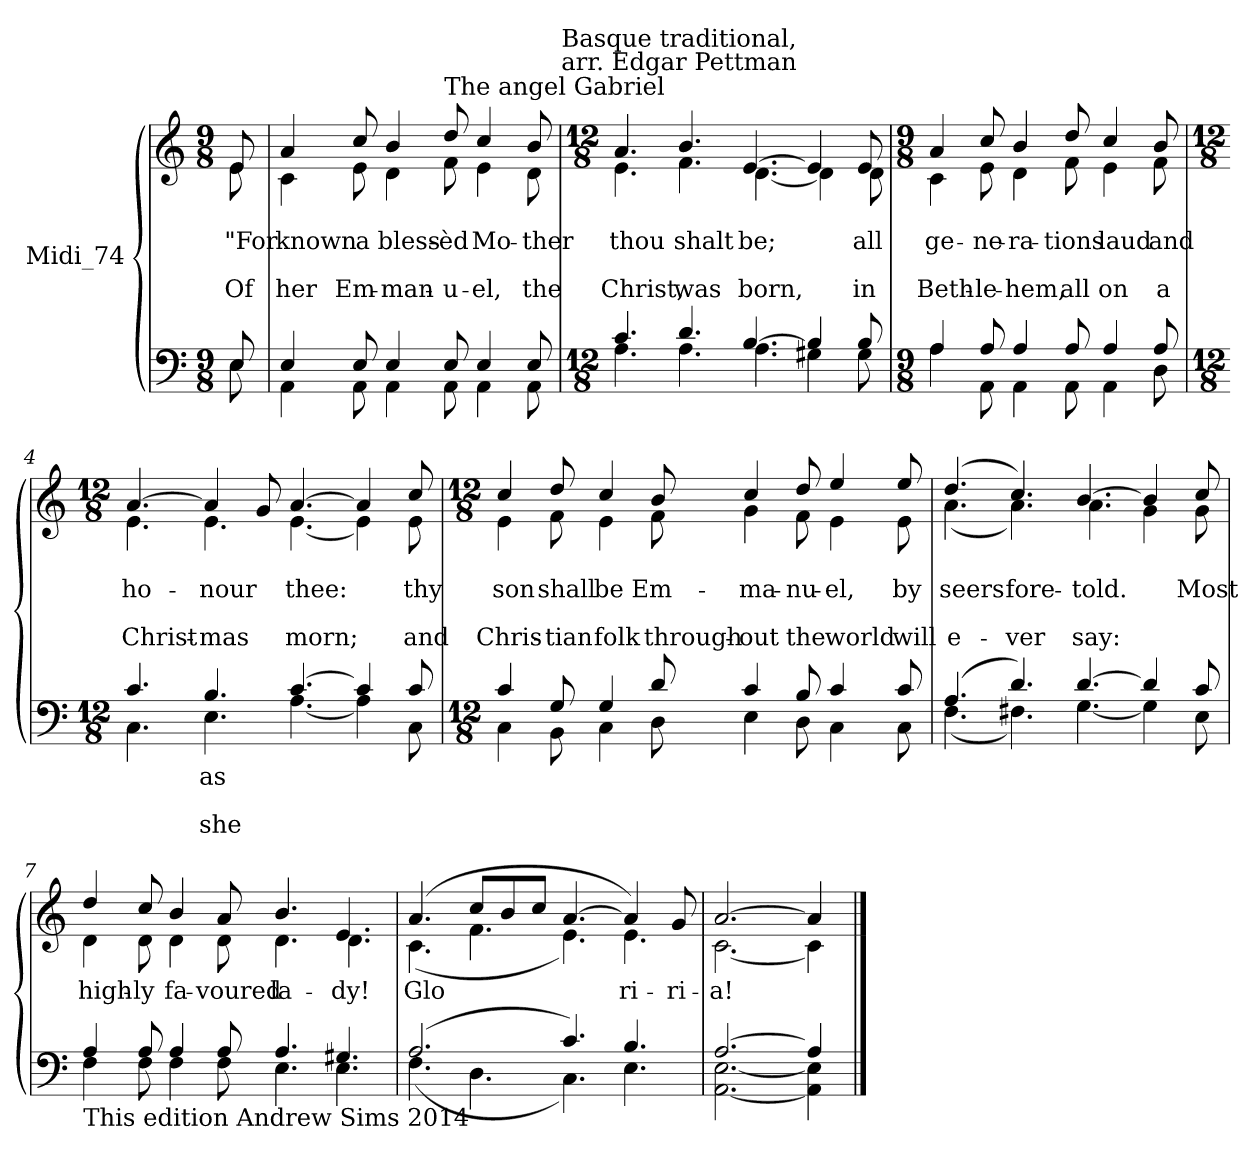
**kern	**text	**text	**text	**kern	**text	**text	**text	**text
*part2	*part2	*part2	*part2	*part1	*part1	*part1	*part1	*part1
*staff2	*staff2	*staff2	*staff2	*staff1	*staff1	*staff1	*staff1	*staff1
*I"Midi_74	*	*	*	*I"Midi_74	*	*	*	*
*clefF4	*	*	*	*clefG2	*	*	*	*
*k[]	*	*	*	*k[]	*	*	*	*
*C:	*	*	*	*C:	*	*	*	*
*M9/8	*	*	*	*M9/8	*	*	*	*
=	=	=	=	=	=	=	=	=
*^	*	*	*	*	*	*	*	*
!	!	!	!	!	!LO:TX:a:t=Sabine Baring-Gould	!	!	!	!
!	!	!	!	!	!	!LO:LY:b	!	!LO:LY:b	!
*	*	*	*	*	*^	*	*	*	*
!	!	!	!	!	!	!	!	!LO:LY:b	!	!LO:LY:b
8E/	8E\	.	.	.	8e/	8e\	.	"For	.	Of
=1	=1	=1	=1	=1	=1	=1	=1	=1	=1	=1
!	!	!	!	!	!	!	!LO:LY:b	!	!LO:LY:b	!
!	!	!	!	!	!	!	!	!LO:LY:b	!	!LO:LY:b
4E/	4AA\	.	.	.	4a/	4c\	.	known	.	her
!	!	!	!	!	!	!	!LO:LY:b	!	!LO:LY:b	!
!	!	!	!	!	!	!	!	!LO:LY:b	!	!LO:LY:b
8E/	8AA\	.	.	.	8cc/	8e\	.	a	.	Em-
!	!	!	!	!	!	!	!LO:LY:b	!	!LO:LY:b	!
!	!	!	!	!	!	!	!	!LO:LY:b	!	!LO:LY:b
4E/	4AA\	.	.	.	4b/	4d\	.	-bless-	.	-man-
!	!	!	!	!	!LO:TX:a:t=The angel Gabriel	!	!	!	!	!
!	!	!	!	!	!	!	!LO:LY:b	!	!LO:LY:b	!
!	!	!	!	!	!	!	!	!LO:LY:b	!	!LO:LY:b
8E/	8AA\	.	.	.	8dd/	8f\	.	-èd	.	u-
!	!	!	!	!	!	!	!LO:LY:b	!	!LO:LY:b	!
!	!	!	!	!	!	!	!	!LO:LY:b	!	!LO:LY:b
4E/	4AA\	.	.	.	4cc/	4e\	.	-Mo-	.	-el,
!	!	!	!	!	!	!	!LO:LY:b	!	!LO:LY:b	!
!	!	!	!	!	!	!	!	!LO:LY:b	!	!LO:LY:b
8E/	8AA\	.	.	.	8b/	8d\	.	ther	.	the
=2	=2	=2	=2	=2	=2	=2	=2	=2	=2	=2
*M12/8	*	*	*	*	*M12/8	*	*	*	*	*
!	!	!	!	!	!	!	!LO:LY:b	!	!LO:LY:b	!
!	!	!	!	!	!	!	!	!LO:LY:b	!	!LO:LY:b
4.c/	4.A\	.	.	.	4.a/	4.e\	.	thou	.	Christ,
!	!	!	!	!	!LO:TX:a:cj:t=Basque traditional,\narr. Edgar Pettman	!	!	!	!	!
!	!	!	!	!	!	!	!LO:LY:b	!	!LO:LY:b	!
!	!	!	!	!	!	!	!	!LO:LY:b	!	!LO:LY:b
4.d/	4.A\	.	.	.	4.b/	4.f\	.	shalt	.	was
!	!	!	!	!	!	!	!LO:LY:b	!	!LO:LY:b	!
!	!	!	!	!	!	!	!	!LO:LY:b	!	!LO:LY:b
[4.B/	4.A\	.	.	.	[4.e/	[4.d\	.	be;	.	born,
4B/]	4G#X\	.	.	.	4e/]	4d\]	.	.	.	.
!	!	!	!	!	!	!	!LO:LY:b	!	!LO:LY:b	!
!	!	!	!	!	!	!	!	!LO:LY:b	!	!LO:LY:b
8B/	8G#\	.	.	.	8e/	8d\	.	all	.	in
!!LO:LB:g=z	!!
=3	=3	=3	=3	=3	=3	=3	=3	=3	=3	=3
*M9/8	*	*	*	*	*M9/8	*	*	*	*	*
!	!	!	!	!	!	!	!LO:LY:b	!	!LO:LY:b	!
!	!	!	!	!	!	!	!	!LO:LY:b	!	!LO:LY:b
4A/	4A\	.	.	.	4a/	4c\	.	ge-	.	-Beth-
!	!	!	!	!	!	!	!LO:LY:b	!	!LO:LY:b	!
!	!	!	!	!	!	!	!	!LO:LY:b	!	!LO:LY:b
8A/	8AA\	.	.	.	8cc/	8e\	.	-ne-	.	-le-
!	!	!	!	!	!	!	!LO:LY:b	!	!LO:LY:b	!
!	!	!	!	!	!	!	!	!LO:LY:b	!	!LO:LY:b
4A/	4AA\	.	.	.	4b/	4d\	.	-ra-	.	-hem,
!	!	!	!	!	!	!	!LO:LY:b	!	!LO:LY:b	!
!	!	!	!	!	!	!	!	!LO:LY:b	!	!LO:LY:b
8A/	8AA\	.	.	.	8dd/	8f\	.	tions	.	all
!	!	!	!	!	!	!	!LO:LY:b	!	!LO:LY:b	!
!	!	!	!	!	!	!	!	!LO:LY:b	!	!LO:LY:b
4A/	4AA\	.	.	.	4cc/	4e\	.	laud	.	on
!	!	!	!	!	!	!	!LO:LY:b	!	!LO:LY:b	!
!	!	!	!	!	!	!	!	!LO:LY:b	!	!LO:LY:b
8A/	8D\	.	.	.	8b/	8f\	.	and	.	a
=4	=4	=4	=4	=4	=4	=4	=4	=4	=4	=4
*M12/8	*	*	*	*	*M12/8	*	*	*	*	*
!	!	!	!	!	!	!	!LO:LY:b	!	!LO:LY:b	!
!	!	!	!	!	!	!	!	!LO:LY:b	!	!LO:LY:b
4.c/	4.C\	.	.	.	[4.a/	4.e\	.	ho-	.	-Christ-
!	!	!LO:LY:a	!	!LO:LY:a	!	!	!	!LO:LY:b	!	!LO:LY:b
4.B/	4.E\	as	.	she	4a/]	4.e\	.	-nour	.	mas
.	.	.	.	.	8g/	.	.	.	.	.
!	!	!	!	!	!	!	!LO:LY:b	!	!LO:LY:b	!
!	!	!	!	!	!	!	!	!LO:LY:b	!	!LO:LY:b
[4.c/	[4.A\	.	.	.	[4.a/	[4.e\	.	thee:	.	morn;
4c/]	4A\]	.	.	.	4a/]	4e\]	.	.	.	.
!	!	!	!	!	!	!	!LO:LY:b	!	!LO:LY:b	!
!	!	!	!	!	!	!	!	!LO:LY:b	!	!LO:LY:b
8c/	8C\	.	.	.	8cc/	8e\	.	thy	.	and
!!LO:LB:g=z	!!
=5	=5	=5	=5	=5	=5	=5	=5	=5	=5	=5
*M12/8	*	*	*	*	*M12/8	*	*	*	*	*
!	!	!	!	!	!	!	!LO:LY:b	!	!LO:LY:b	!
!	!	!	!	!	!	!	!	!LO:LY:b	!	!LO:LY:b
4c/	4C\	.	.	.	4cc/	4e\	.	son	.	Chris-
!	!	!	!	!	!	!	!LO:LY:b	!	!LO:LY:b	!
!	!	!	!	!	!	!	!	!LO:LY:b	!	!LO:LY:b
8G/	8BB\	.	.	.	8dd/	8f\	.	-shall	.	tian
!	!	!	!	!	!	!	!LO:LY:b	!	!LO:LY:b	!
!	!	!	!	!	!	!	!	!LO:LY:b	!	!LO:LY:b
4G/	4C\	.	.	.	4cc/	4e\	.	be	.	folk
!	!	!	!	!	!	!	!LO:LY:b	!	!LO:LY:b	!
!	!	!	!	!	!	!	!	!LO:LY:b	!	!LO:LY:b
8d/	8D\	.	.	.	8b/	8f\	.	Em-	.	-through-
!	!	!	!	!	!	!	!LO:LY:b	!	!LO:LY:b	!
!	!	!	!	!	!	!	!	!LO:LY:b	!	!LO:LY:b
4c/	4E\	.	.	.	4cc/	4g\	.	-ma-	.	-out
!	!	!	!	!	!	!	!LO:LY:b	!	!LO:LY:b	!
!	!	!	!	!	!	!	!	!LO:LY:b	!	!LO:LY:b
8B/	8D\	.	.	.	8dd/	8f\	.	nu-	.	-the
!	!	!	!	!	!	!	!LO:LY:b	!	!LO:LY:b	!
!	!	!	!	!	!	!	!	!LO:LY:b	!	!LO:LY:b
4c/	4C\	.	.	.	4ee/	4e\	.	el,	.	world
!	!	!	!	!	!	!	!LO:LY:b	!	!LO:LY:b	!
!	!	!	!	!	!	!	!	!LO:LY:b	!	!LO:LY:b
8c/	8C\	.	.	.	8ee/	8e\	.	by	.	will
=6	=6	=6	=6	=6	=6	=6	=6	=6	=6	=6
!	!	!	!	!	!	!	!LO:LY:b	!	!LO:LY:b	!
!	!	!	!	!	!	!	!	!LO:LY:b	!	!LO:LY:b
(>4.A/	(<4.F\	.	.	.	(>4.dd/	(<4.a\	.	seers	.	e-
!	!	!	!	!	!	!	!	!	!LO:LY:b	!
!	!	!	!	!	!	!	!	!LO:LY:b	!	!LO:LY:b
4.d/)	4.F#X\)	.	.	.	4.cc/)	4.a\)	.	-fore-	.	-ver
!	!	!	!	!	!	!	!LO:LY:b	!	!LO:LY:b	!
!	!	!	!	!	!	!	!	!LO:LY:b	!	!LO:LY:b
[4.d/	[4.G\	.	.	.	[4.b/	4.a\	.	told.	.	say:
4d/]	4G\]	.	.	.	4b/]	4g\	.	.	.	.
!	!	!	!	!	!	!	!	!LO:LY:b	!	!
8c/	8E\	.	.	.	8cc/	8g\	.	Most	.	.
!!LO:LB:g=z	!!
=7	=7	=7	=7	=7	=7	=7	=7	=7	=7	=7
!LO:TX:b:t=This edition  Andrew Sims 2014	!	!	!	!	!	!	!	!	!	!
!	!	!	!	!	!	!	!LO:LY:b	!	!	!
4A/	4F\	.	.	.	4dd/	4d\	high-	.	.	.
!	!	!	!	!	!	!	!LO:LY:b	!	!	!
8A/	8F\	.	.	.	8cc/	8d\	-ly	.	.	.
!	!	!	!	!	!	!	!LO:LY:b	!	!	!
4A/	4F\	.	.	.	4b/	4d\	fa-	.	.	.
!	!	!	!	!	!	!	!LO:LY:b	!	!	!
8A/	8F\	.	.	.	8a/	8d\	-voured	.	.	.
!	!	!	!	!	!	!	!LO:LY:b	!	!	!
4.A/	4.E\	.	.	.	4.b/	4.d\	la-	.	.	.
!	!	!	!	!	!	!	!LO:LY:b	!	!	!
4.G#X/	4.E\	.	.	.	4.e/	4.d\	-dy!	.	.	.
=8	=8	=8	=8	=8	=8	=8	=8	=8	=8	=8
!	!	!	!	!	!	!	!LO:LY:a	!	!	!
!	!	!	!	!	!	!	!LO:LY:b	!	!	!
(>2.A/	(<4.F\	.	.	.	(>4.a/	(<4.c\	-Glo	.	.	.
.	4.D\	.	.	.	8cc/L	4.f\	.	.	.	.
.	.	.	.	.	8b/	.	.	.	.	.
.	.	.	.	.	8cc/J	.	.	.	.	.
4.c/)	4.C\)	.	.	.	[4.a/	4.e\)	.	.	.	.
!	!	!	!	!	!	!	!LO:LY:b	!	!	!
4.B/	4.E\	.	.	.	4a/])	4.e\	ri-	.	.	.
!	!	!	!	!	!	!	!LO:LY:a	!	!	!
.	.	.	.	.	8g/	.	ri-	.	.	.
=9	=9	=9	=9	=9	=9	=9	=9	=9	=9	=9
!	!	!	!	!	!	!	!LO:LY:a	!	!	!
!	!	!	!	!	!	!	!LO:LY:b	!	!	!
[2.A/	[2.AA\ [2.E\	.	.	.	[2.a/	[2.c\	a!	.	.	.
4A/]	4AA\] 4E\]	.	.	.	4a/]	4c\]	.	.	.	.
*v	*v	*	*	*	*	*	*	*	*	*
*	*	*	*	*v	*v	*	*	*	*
==	==	==	==	==	==	==	==	==
*-	*-	*-	*-	*-	*-	*-	*-	*-
